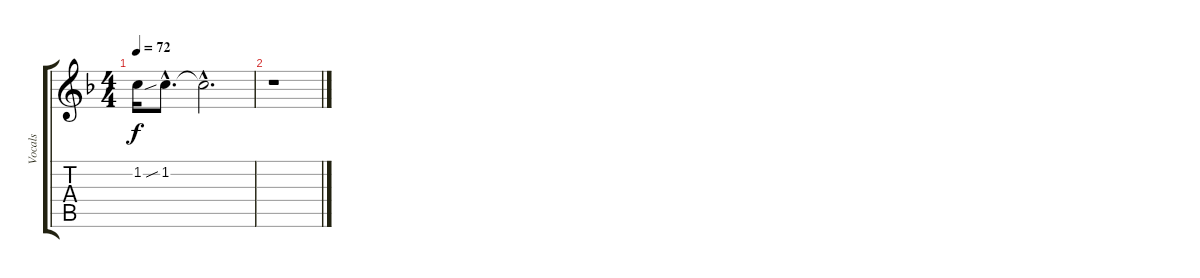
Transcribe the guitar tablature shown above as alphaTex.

\track ("Vocals" "Vocals") {instrument electricguitarjazz}
\staff {score tabs}
\tuning (E4 B3 G3 D3 A2 E2) {hide}
\ts (4 4)
\tempo 72
\clef g2
\ks f
1.2{t}.16{dy f} 1.2{sib hac}.8{d} 1.2{hac t}.2{d} |
r.1
